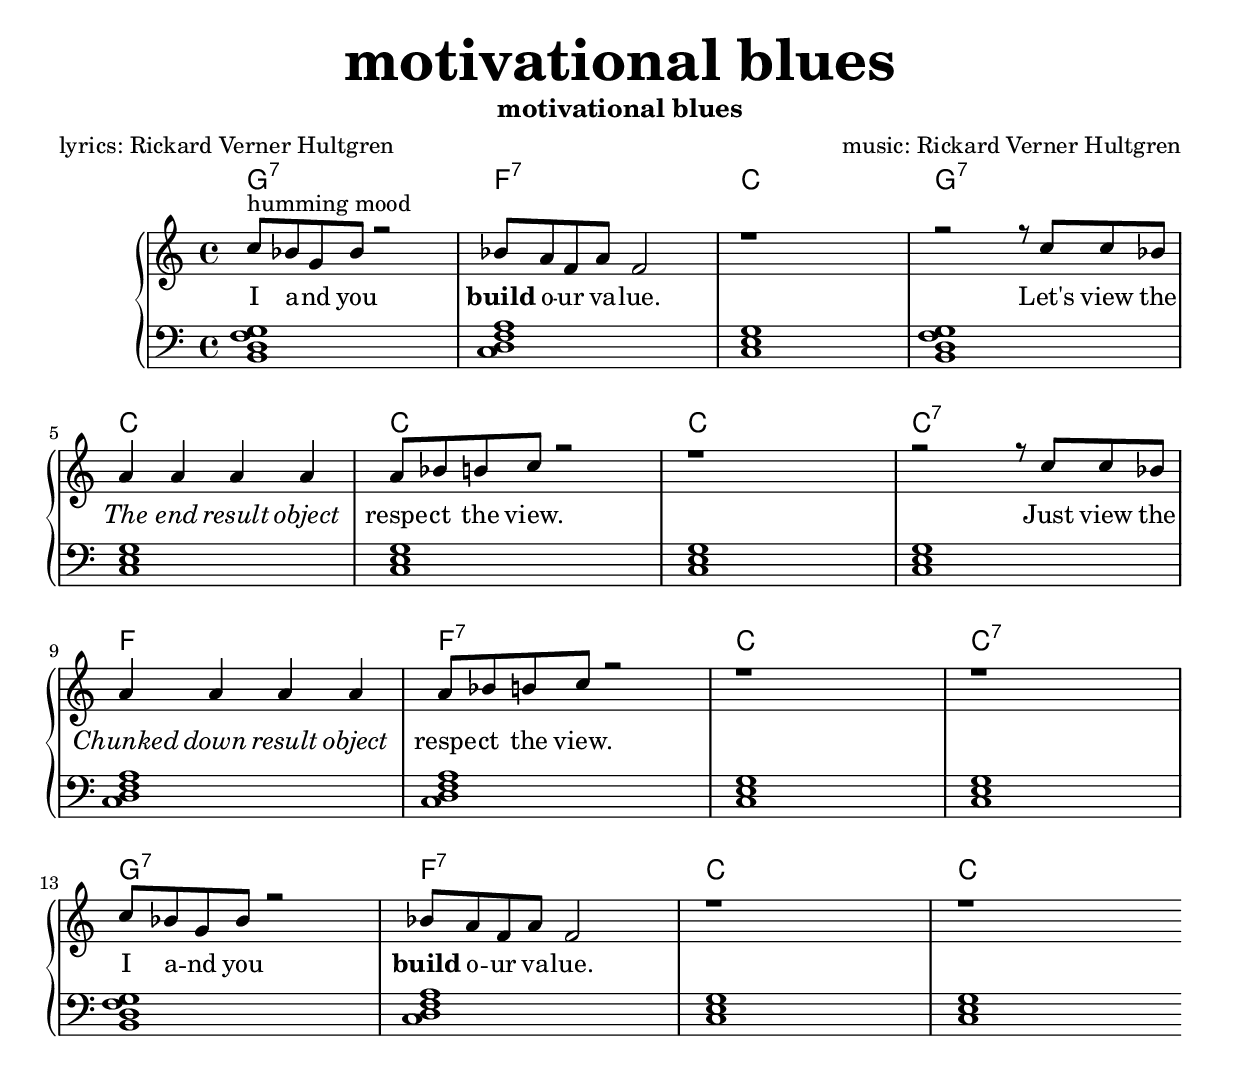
\version "2.18.2"
 
%%\include "svenska.ly"
%%\include "english.ly"


italic = {
  \override Lyrics.LyricText.font-shape = #'italic
  
}

bold = {

  \override Lyrics.LyricText.font-series = #'bold
}

normal = {
  \revert Lyrics.LyricText.font-shape
  \revert Lyrics.LyricText.font-series
}


\header {
  title = \markup {  \fontsize #4"motivational blues"}
  subtitle = \markup {  "motivational blues" }
  poet = "lyrics: Rickard Verner Hultgren"
  composer = "music: Rickard Verner Hultgren"

}

keyTime = { \key c \major \time 4/4 }
ManualOneVoiceOneMusic = \relative c' {
  
  		c'8 bes g bes r2 
		bes8  a  f  a  f2 
		r1 
		r2 r8 c'8 c8 bes8 | \break
		a4 a a a
		a8 bes8 b8 c8 r2 |
		r1 
		r2 r8 c8 c8 bes8 | \break
		a4 a a a
		a8 bes8 b8 c8 r2
		r1
		r1 | \break
  		c8 bes g bes r2 
		bes8  a  f  a  f2 
		r1
		r1 \bar "|."
		
}

ManualTwoTwoMusic = \relative c {
 <b d f g>1 <c d f a >1  <c e g>1 <b d f g>1 <c e g>1 <c e g>1 <c e g>1 <c e g>1 <c d f a>1 <c d f a>1 <c e g>1 <c e g>1 <b d f g>1 <c d f a >1  <c e g>1 <c e g>1 \bar ":|"
}

\layout {
  \context {
    \Score
    proportionalNotationDuration = #(ly:make-moment 1 4)
  }
}

\score {
  <<  % PianoStaff and Pedal Staff must be simultaneous
    \new PianoStaff <<
      
      \chords { g1:7 f1:7 c1 g1:7 c1 c1 c1 c1:7 f1: f1:7 c1 c1:7 g1:7 f1:7 c1 c1 }
      \new Staff = "ManualOne" <<
\textLengthOn
s1*6^\markup {humming mood}
\keyTime  % set key and time signature
        \clef "treble"
        \new Voice {
          
          \voiceOne
          
          \ManualOneVoiceOneMusic
          

        }
        \addlyrics {
        I a -- nd you \bold build \normal o -- ur va -- lue. Let's view the \italic The end result object \normal respe -- ct the view. Just view the \italic Chunked down result object \normal respe -- ct the view. I a -- nd you \bold build \normal o -- ur va -- lue.
        }
      >>  % end ManualOne Staff context
      \new Staff = "ManualTwo" \with {
        \override VerticalAxisGroup
          #'staff-staff-spacing #'stretchability = 5
      } <<
        \keyTime
        \clef "bass"
        \new Voice {
          \ManualTwoTwoMusic
        }
      >>  % end ManualTwo Staff context
    >> 
  >>
}



